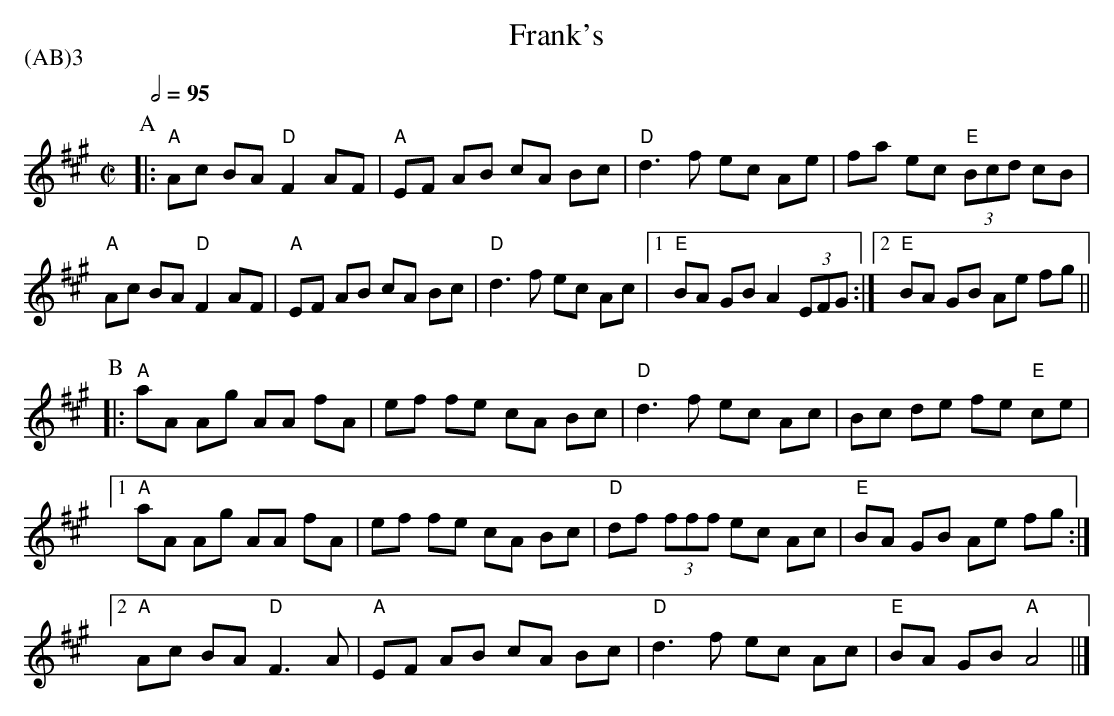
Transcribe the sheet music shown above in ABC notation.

X:1
T: Frank's
P:(AB)3
M: C|
Q:1/2=95
L: 1/8
K: Amaj
[P:A]|:"A"Ac BA "D"F2 AF|"A"EF AB cA Bc|"D"d3 f ec Ae|fa ec "E"(3Bcd cB|
"A"Ac BA "D"F2 AF|"A"EF AB cA Bc|"D"d3 f ec Ac|1 "E"BA GB A2 (3EFG:|2 "E"BA GB Ae fg||
[P:B]|:"A"aA Ag AA fA|ef fe cA Bc|"D"d3 f ec Ac|Bc de fe "E"ce|
[1 "A"aA Ag AA fA|ef fe cA Bc|"D"df (3fff ec Ac|"E"BA GB Ae fg:|
[2 "A"Ac BA "D"F3 A|"A"EF AB cA Bc|"D"d3 f ec Ac|"E"BA GB "A"A4||]
